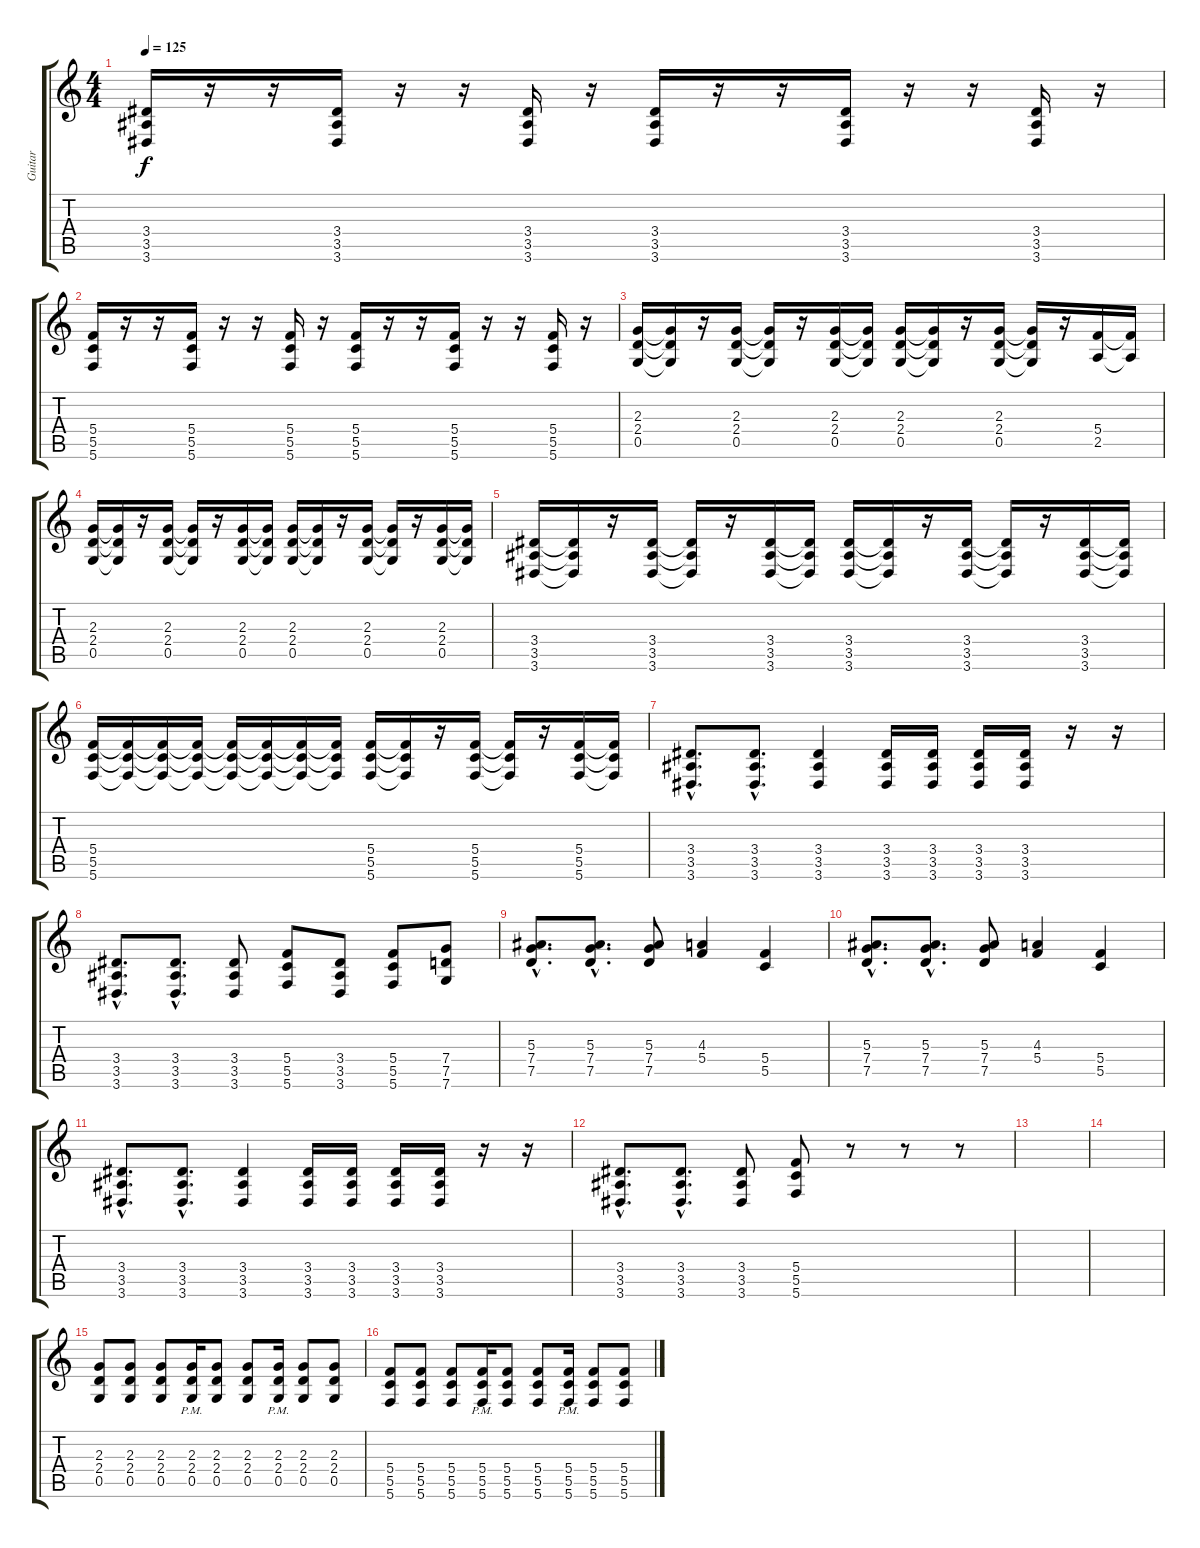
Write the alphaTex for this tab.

\track ("Guitar" "Guitar") {instrument distortionguitar}
\staff {score tabs}
\tuning (D4 A3 F3 C3 G2 C2) {hide}
\ts (4 4)
\tempo 125
\clef g2
\ks c
(3.4 3.5 3.6).16{dy f} r.16 r.16 (3.4 3.5 3.6).16 r.16 r.16 (3.4 3.5 3.6).16 r.16 (3.4 3.5 3.6).16 r.16 r.16 (3.4 3.5 3.6).16 r.16 r.16 (3.4 3.5 3.6).16 r.16 |
(5.4 5.5 5.6).16 r.16 r.16 (5.4 5.5 5.6).16 r.16 r.16 (5.4 5.5 5.6).16 r.16 (5.4 5.5 5.6).16 r.16 r.16 (5.4 5.5 5.6).16 r.16 r.16 (5.4 5.5 5.6).16 r.16 |
(2.3 2.4 0.5).16 (2.3{t} 2.4{t} 0.5{t}).16 r.16 (2.3 2.4 0.5).16 (2.3{t} 2.4{t} 0.5{t}).16 r.16 (2.3 2.4 0.5).16 (2.3{t} 2.4{t} 0.5{t}).16 (2.3 2.4 0.5).16 (2.3{t} 2.4{t} 0.5{t}).16 r.16 (2.3 2.4 0.5).16 (2.3{t} 2.4{t} 0.5{t}).16 r.16 (5.4 2.5).16 (5.4{t} 2.5{t}).16 |
(2.3 2.4 0.5).16 (2.3{t} 2.4{t} 0.5{t}).16 r.16 (2.3 2.4 0.5).16 (2.3{t} 2.4{t} 0.5{t}).16 r.16 (2.3 2.4 0.5).16 (2.3{t} 2.4{t} 0.5{t}).16 (2.3 2.4 0.5).16 (2.3{t} 2.4{t} 0.5{t}).16 r.16 (2.3 2.4 0.5).16 (2.3{t} 2.4{t} 0.5{t}).16 r.16 (2.3 2.4 0.5).16 (2.3{t} 2.4{t} 0.5{t}).16 |
(3.4 3.5 3.6).16 (3.4{t} 3.5{t} 3.6{t}).16 r.16 (3.4 3.5 3.6).16 (3.4{t} 3.5{t} 3.6{t}).16 r.16 (3.4 3.5 3.6).16 (3.4{t} 3.5{t} 3.6{t}).16 (3.4 3.5 3.6).16 (3.4{t} 3.5{t} 3.6{t}).16 r.16 (3.4 3.5 3.6).16 (3.4{t} 3.5{t} 3.6{t}).16 r.16 (3.4 3.5 3.6).16 (3.4{t} 3.5{t} 3.6{t}).16 |
(5.4 5.5 5.6).16 (5.4{t} 5.5{t} 5.6{t}).16 (5.4{t} 5.5{t} 5.6{t}).16 (5.4{t} 5.5{t} 5.6{t}).16 (5.4{t} 5.5{t} 5.6{t}).16 (5.4{t} 5.5{t} 5.6{t}).16 (5.4{t} 5.5{t} 5.6{t}).16 (5.4{t} 5.5{t} 5.6{t}).16 (5.4 5.5 5.6).16 (5.4{t} 5.5{t} 5.6{t}).16 r.16 (5.4 5.5 5.6).16 (5.4{t} 5.5{t} 5.6{t}).16 r.16 (5.4 5.5 5.6).16 (5.4{t} 5.5{t} 5.6{t}).16 |
(3.4{hac} 3.5{hac} 3.6{hac}).8{d} (3.4{hac} 3.5{hac} 3.6{hac}).8{d} (3.4 3.5 3.6).4 (3.4 3.5 3.6).16 (3.4 3.5 3.6).16 (3.4 3.5 3.6).16 (3.4 3.5 3.6).16 r.16 r.16 |
(3.4{hac} 3.5{hac} 3.6{hac}).8{d} (3.4{hac} 3.5{hac} 3.6{hac}).8{d} (3.4 3.5 3.6).8 (5.4 5.5 5.6).8 (3.4 3.5 3.6).8 (5.4 5.5 5.6).8 (7.4 7.5 7.6).8 |
(5.3{hac} 7.4{hac} 7.5{hac}).8{d} (5.3{hac} 7.4{hac} 7.5{hac}).8{d} (5.3 7.4 7.5).8 (4.3 5.4).4 (5.4 5.5).4 |
(5.3{hac} 7.4{hac} 7.5{hac}).8{d} (5.3{hac} 7.4{hac} 7.5{hac}).8{d} (5.3 7.4 7.5).8 (4.3 5.4).4 (5.4 5.5).4 |
(3.4{hac} 3.5{hac} 3.6{hac}).8{d} (3.4{hac} 3.5{hac} 3.6{hac}).8{d} (3.4 3.5 3.6).4 (3.4 3.5 3.6).16 (3.4 3.5 3.6).16 (3.4 3.5 3.6).16 (3.4 3.5 3.6).16 r.16 r.16 |
(3.4{hac} 3.5{hac} 3.6{hac}).8{d} (3.4{hac} 3.5{hac} 3.6{hac}).8{d} (3.4 3.5 3.6).8 (5.4 5.5 5.6).8 r.8 r.8 r.8 |
|
|
(2.3 2.4 0.5).8 (2.3 2.4 0.5).8 (2.3 2.4 0.5).8 (2.3{pm} 2.4{pm} 0.5{pm}).16 (2.3 2.4 0.5).8 (2.3 2.4 0.5).8 (2.3{pm} 2.4{pm} 0.5{pm}).16 (2.3 2.4 0.5).8 (2.3 2.4 0.5).8 |
(5.4 5.5 5.6).8 (5.4 5.5 5.6).8 (5.4 5.5 5.6).8 (5.4{pm} 5.5{pm} 5.6{pm}).16 (5.4 5.5 5.6).8 (5.4 5.5 5.6).8 (5.4{pm} 5.5{pm} 5.6{pm}).16 (5.4 5.5 5.6).8 (5.4 5.5 5.6).8
